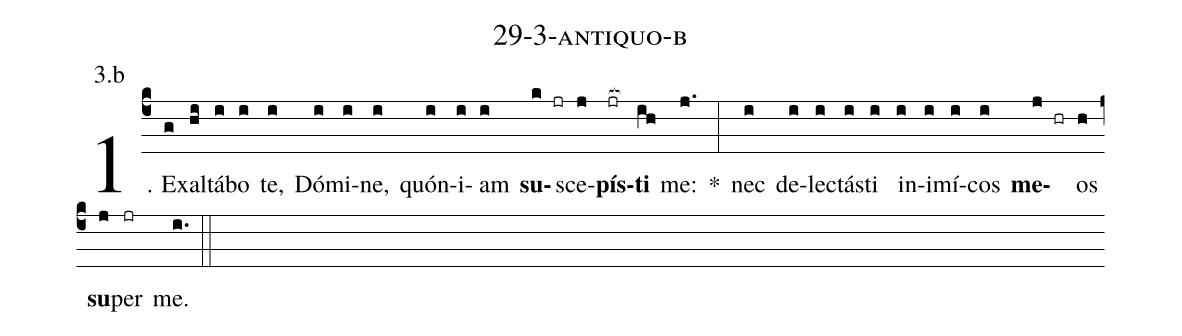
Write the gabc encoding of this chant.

name: 29-3-antiquo-b;
annotation: 3.b;
%%
(c4)1. Ex(g)al(hi)tá(i)bo(i) te,(i) Dó(i)mi(i)ne,(i) quón(i)i(i)am(i) <b>su</b>(k jr)sce(j)<b>pís</b>(jr[ocb:1{])<b>ti</b>(ih[ocb:0}]) me:(j.) *(:) nec(i) de(i)lec(i)tás(i)ti(i) in(i)i(i)mí(i)cos(i) <b>me</b>(j hr)os(h) <b>su</b>(j)per(jr) me.(i.) (::)
